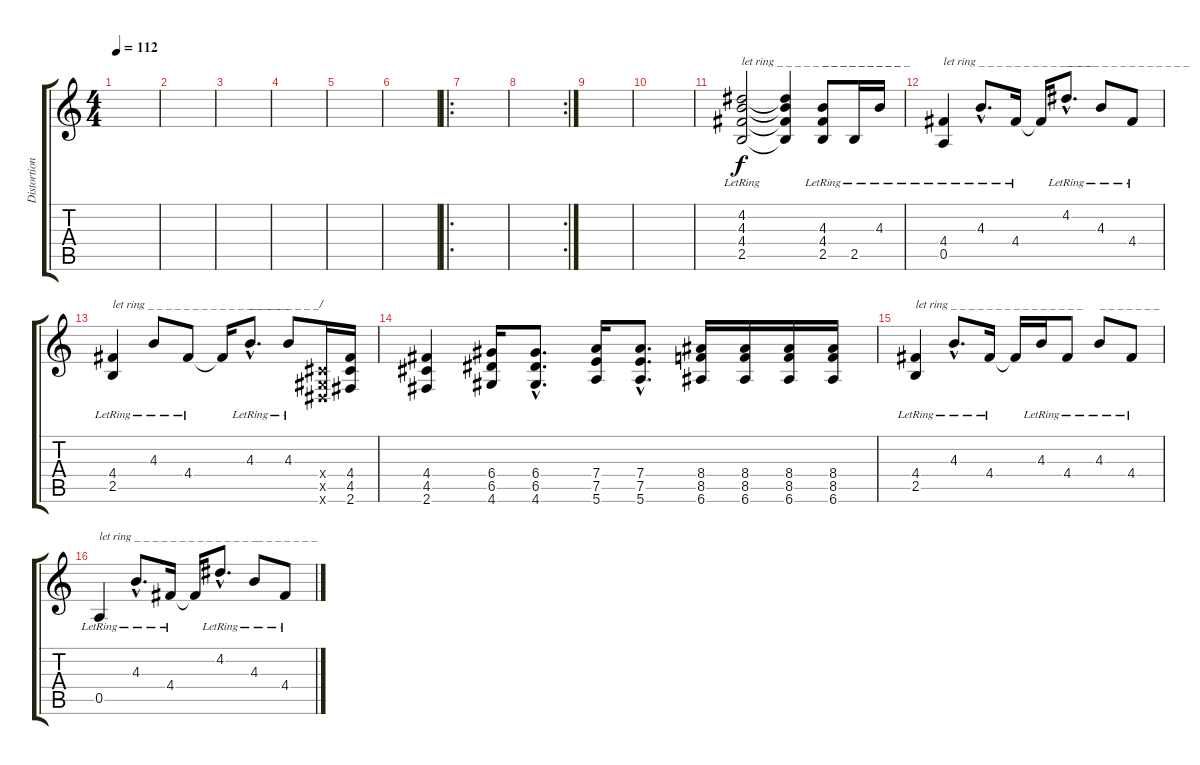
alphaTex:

\track ("Distortion Guitar" "Distortion") {instrument overdrivenguitar}
\staff {score tabs}
\tuning (E4 B3 G3 D3 A2 E2) {hide}
\ts (4 4)
\tempo 112
\clef g2
\ks c
|
|
|
|
|
|
\ro
|
\rc 2
|
|
|
(4.2{lr} 4.3{lr} 4.4{lr} 2.5{lr}).2{txt "let ring _ _ _ _ _ _ _ _ _ _ _ _ _ _"} (4.2{t} 4.3{t} 4.4{t} 2.5{t}).4 (4.3{lr} 4.4{lr} 2.5{lr}).8{txt "_ _ _ _ _ _ _ _ _ _"} 2.5{lr}.16 4.3{lr}.16 |
(4.4{lr} 0.5{lr}).4{txt "let ring _ _ _ _ _ _ _ _ _ _ _ _ _"} 4.3{hac lr}.8{d} 4.4{lr}.16 4.4{t}.16 4.2{hac lr}.8{d txt "_ _ _ _ _ _ _ _ _ _ _ _ _ _"} 4.3{lr}.8 4.4{lr}.8 |
(4.4{lr} 2.5{lr}).4{txt "let ring _ _ _ _ _ _ _ _ _ _ _ _ _ _ _ _"} 4.3{lr}.8 4.4{lr}.8 4.4{t}.16 4.3{hac lr}.8{d txt "_ _ _ _ _ _ _ _/"} 4.3{lr}.8 (-1.4{x} -1.5{x} -1.6{x}).16 (4.4 4.5 2.6).16 |
(4.4 4.5 2.6).4 (6.4 6.5 4.6).16 (6.4{hac} 6.5{hac} 4.6{hac}).8{d} (7.4 7.5 5.6).16 (7.4{hac} 7.5{hac} 5.6{hac}).8{d} (8.4 8.5 6.6).16 (8.4 8.5 6.6).16 (8.4 8.5 6.6).16 (8.4 8.5 6.6).16 |
(4.4{lr} 2.5{lr}).4{txt "let ring _ _ _ _ _ _ _ _ _ _ _ _ _ _ _"} 4.3{hac lr}.8{d} 4.4{lr}.16 4.4{t}.16 4.3{lr}.16 4.4{lr}.8 4.3{lr}.8{txt "_ _ _ _ _ _ _"} 4.4{lr}.8 |
0.5{lr}.4{txt "let ring _ _ _ _ _ _ _ _ _ _ _ _ _ _"} 4.3{hac lr}.8{d} 4.4{lr}.16 4.4{t}.16 4.2{hac lr}.8{d} 4.3{lr}.8{txt " _ _ _ _ _ _ _"} 4.4{lr}.8
